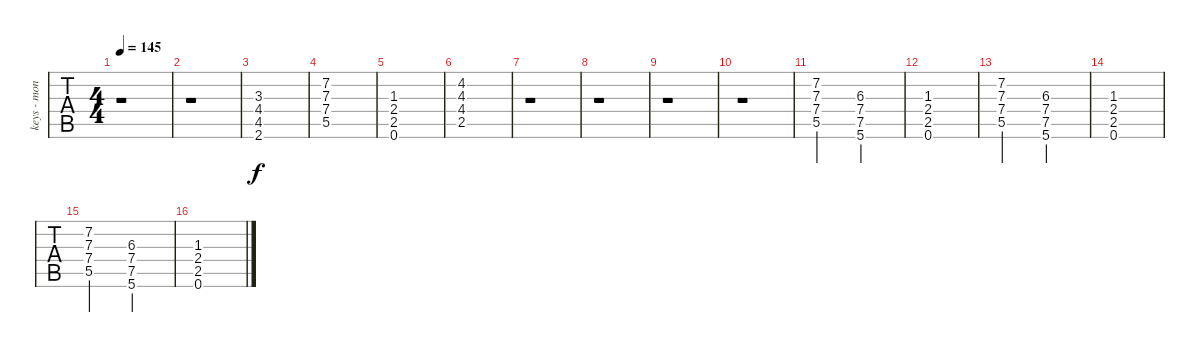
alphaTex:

\track ("keys - monty oxy moron" "keys - mon") {instrument churchorgan}
\staff {tabs}
\tuning (E4 B3 G3 D3 A2 E2) {hide}
\ts (4 4)
\tempo 145
\clef g2
\ks c
r.1{dy f} |
r.1 |
(3.3 4.4 4.5 2.6).1 |
(7.2 7.3 7.4 5.5).1 |
(1.3 2.4 2.5 0.6).1 |
(4.2 4.3 4.4 2.5).1 |
r.1 |
r.1 |
r.1 |
r.1 |
(7.2 7.3 7.4 5.5).2 (6.3 7.4 7.5 5.6).2 |
(1.3 2.4 2.5 0.6).1 |
(7.2 7.3 7.4 5.5).2 (6.3 7.4 7.5 5.6).2 |
(1.3 2.4 2.5 0.6).1 |
(7.2 7.3 7.4 5.5).2 (6.3 7.4 7.5 5.6).2 |
(1.3 2.4 2.5 0.6).1
